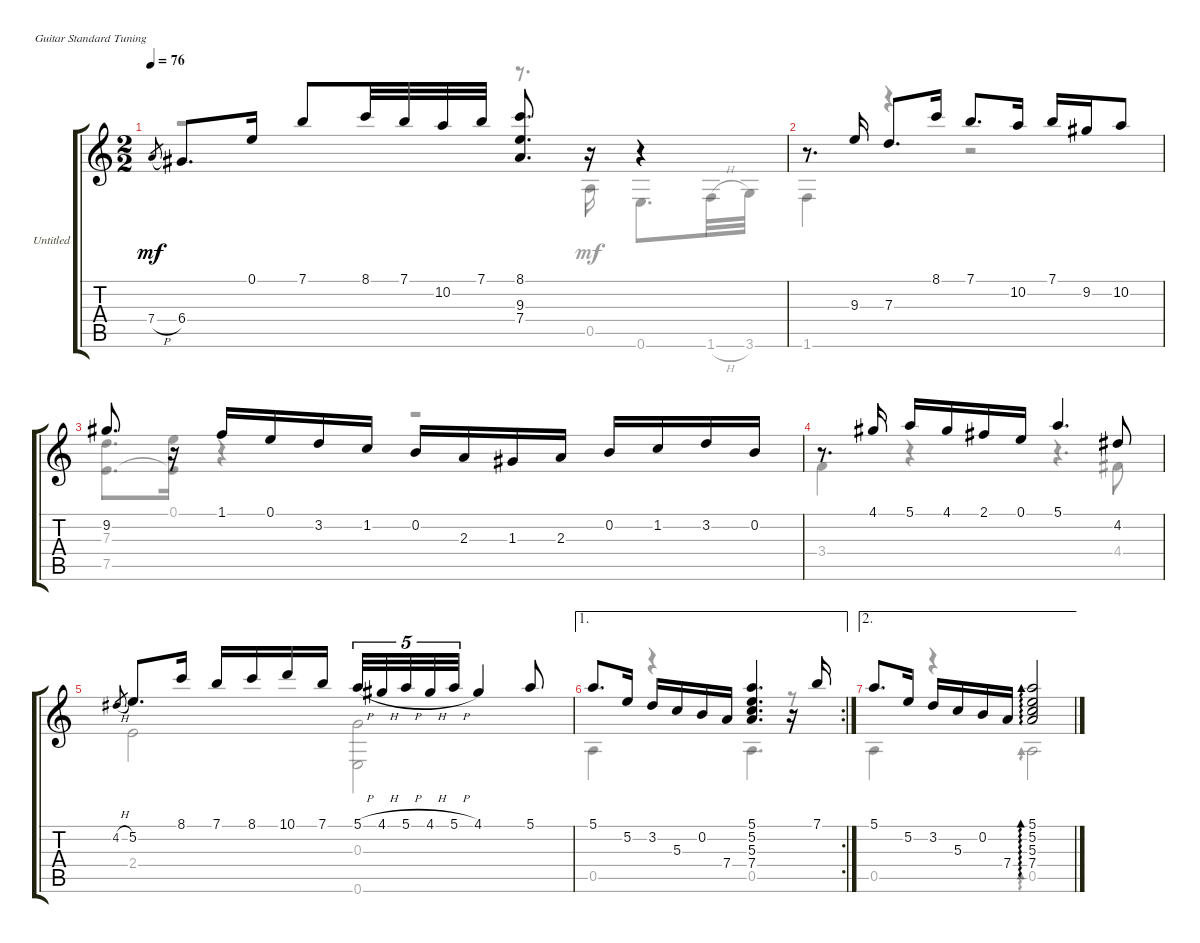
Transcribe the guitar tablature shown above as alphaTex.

\bracketExtendMode groupsimilarinstruments
\firstSystemTrackNameOrientation horizontal
\otherSystemsTrackNameOrientation horizontal
\track ("Untitled" "Untitled") {instrument acousticguitarnylon}
\staff {score tabs}
\tuning (E4 B3 G3 D3 A2 E2)
\voice
\ts (2 2)
\tempo 76
\clef g2
\ks c
7.4{h}.8{gr dy mf} 6.4.8{d} 0.1.16 7.1.8 8.1.32 7.1.32 10.2.32 7.1.32 (8.1 9.3 7.4).8{d} r.16 r.4 |
r.8{d} 9.3.16 7.3.8{d} 8.1.16 7.1.8{d} 10.2.16 7.1.16 9.2.16 10.2.8 |
9.2.8{d} r.16 1.1.16 0.1.16 3.2.16 1.2.16 0.2.16 2.3.16 1.3.16 2.3.16 0.2.16 1.2.16 3.2.16 0.2.16 |
r.8{d} 4.1.16 5.1.16 4.1.16 2.1.16 0.1.16 5.1.4{d} 4.2.8 |
4.2{h}.8{gr} 5.2.8{d} 8.1.16 7.1.16 8.1.16 10.1.16 7.1.16 5.1{h}.32{tu (5 4)} 4.1{h}.32{tu (5 4)} 5.1{h}.32{tu (5 4)} 4.1{h}.32{tu (5 4)} 5.1{h}.32{tu (5 4)} 4.1.4 5.1.8 |
\ae 1
\rc 2
5.1.8{d} 5.2.16 3.2.16 5.3.16 0.2.16 7.4.16 (5.1 5.2 5.3 7.4).4{d} r.16 7.1.16 |
\ae 2
5.1.8{d} 5.2.16 3.2.16 5.3.16 0.2.16 7.4.16 (5.1 5.2 5.3 7.4).2{ad 0}
\voice
\clef g2
\ottava regular
\simile none
\ks c
r.2{dy mf} r.8{d} 0.5.16 0.6.8{d} 1.6{h}.32 3.6.32 |
1.6.4 r.4 r.2 |
(7.3 7.5).8{d} (0.1 7.5{t}).16 r.4 r.2 |
3.4.4 r.4 r.4{d} 4.4.8 |
2.4.2 (0.3 0.6).2 |
0.5.4 r.4 0.5.4{d} r.8 |
0.5.4 r.4 0.5.2{ad 0}
